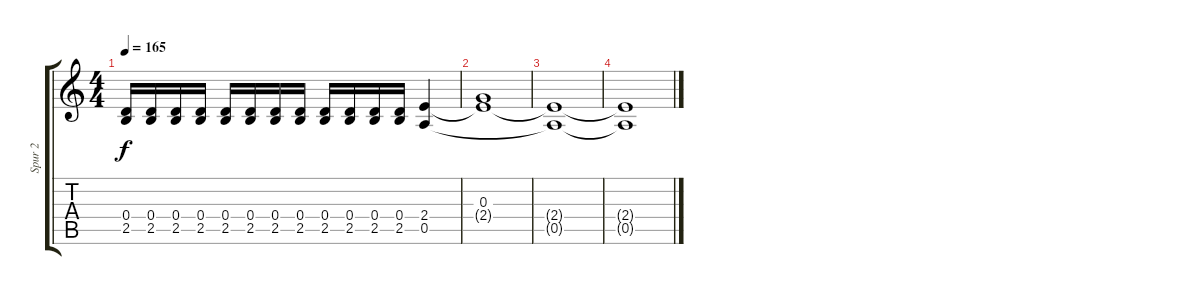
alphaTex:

\track ("Spur 2" "Spur 2") {instrument distortionguitar}
\staff {score tabs}
\tuning (E4 B3 G3 D3 A2 E2) {hide}
\ts (4 4)
\tempo 165
\clef g2
\ks c
(0.4 2.5).16{dy f} (0.4 2.5).16 (0.4 2.5).16 (0.4 2.5).16 (0.4 2.5).16 (0.4 2.5).16 (0.4 2.5).16 (0.4 2.5).16 (0.4 2.5).16 (0.4 2.5).16 (0.4 2.5).16 (0.4 2.5).16 (2.4 0.5).4{volume 4} |
(0.3{t} 2.4{t}).1 |
(2.4{t} 0.5{t}).1 |
(2.4{t} 0.5{t}).1
